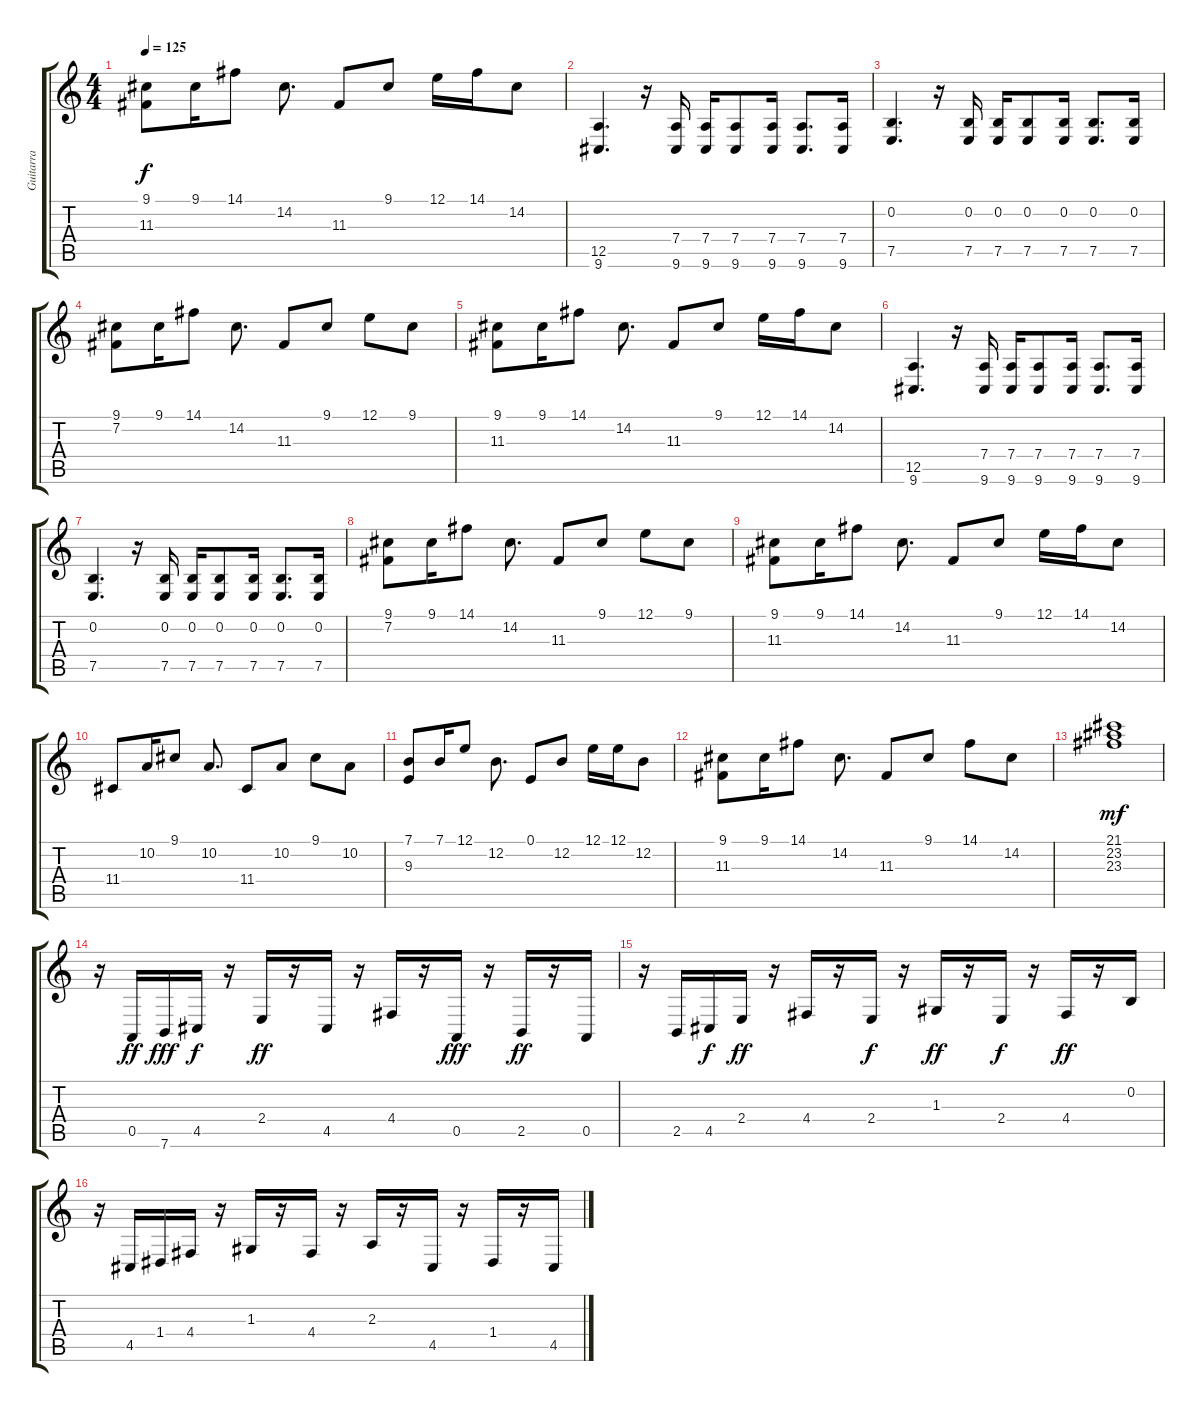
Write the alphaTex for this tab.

\track ("Guitarra" "Guitarra") {instrument stringensemble1}
\staff {score tabs}
\tuning (E4 B3 G3 D3 A2 E2) {hide}
\ts (4 4)
\tempo 125
\clef g2
\ks c
(9.1 11.3).8{dy f} 9.1.16 14.1.8 14.2.8{d} 11.3.8 9.1.8 12.1.16 14.1.16 14.2.8 |
(12.5 9.6).4{d instrument distortionguitar} r.16 (7.4 9.6).16 (7.4 9.6).16 (7.4 9.6).8 (7.4 9.6).16 (7.4 9.6).8{d} (7.4 9.6).16 |
(0.2 7.5).4{d} r.16 (0.2 7.5).16 (0.2 7.5).16 (0.2 7.5).8 (0.2 7.5).16 (0.2 7.5).8{d} (0.2 7.5).16 |
(9.1 7.2).8{instrument electricguitarclean} 9.1.16 14.1.8 14.2.8{d} 11.3.8 9.1.8 12.1.8 9.1.8 |
(9.1 11.3).8 9.1.16 14.1.8 14.2.8{d} 11.3.8 9.1.8 12.1.16 14.1.16 14.2.8 |
(12.5 9.6).4{d instrument distortionguitar} r.16 (7.4 9.6).16 (7.4 9.6).16 (7.4 9.6).8 (7.4 9.6).16 (7.4 9.6).8{d} (7.4 9.6).16 |
(0.2 7.5).4{d} r.16 (0.2 7.5).16 (0.2 7.5).16 (0.2 7.5).8 (0.2 7.5).16 (0.2 7.5).8{d} (0.2 7.5).16 |
(9.1 7.2).8{instrument electricguitarclean} 9.1.16 14.1.8 14.2.8{d} 11.3.8 9.1.8 12.1.8 9.1.8 |
(9.1 11.3).8 9.1.16 14.1.8 14.2.8{d} 11.3.8 9.1.8 12.1.16 14.1.16 14.2.8 |
11.4.8 10.2.16 9.1.8 10.2.8{d} 11.4.8 10.2.8 9.1.8 10.2.8 |
(7.1 9.3).8 7.1.16 12.1.8 12.2.8{d} 0.1.8 12.2.8 12.1.16 12.1.16 12.2.8 |
(9.1 11.3).8 9.1.16 14.1.8 14.2.8{d} 11.3.8 9.1.8 14.1.8 14.2.8 |
(21.1 23.2 23.3).1{dy mf instrument stringensemble1} |
r.16 0.5.16{dy ff instrument distortionguitar} 7.6.16{dy fff} 4.5.16{dy f} r.16 2.4.16{dy ff} r.16 4.5.16 r.16 4.4.16 r.16 0.5.16{dy fff} r.16 2.5.16{dy ff} r.16 0.5.16 |
r.16 2.5.16 4.5.16{dy f} 2.4.16{dy ff} r.16 4.4.16 r.16 2.4.16{dy f} r.16 1.3.16{dy ff} r.16 2.4.16{dy f} r.16 4.4.16{dy ff} r.16 0.2.16 |
r.16 4.5.16 1.4.16 4.4.16 r.16 1.3.16 r.16 4.4.16 r.16 2.3.16 r.16 4.5.16 r.16 1.4.16 r.16 4.5.16
